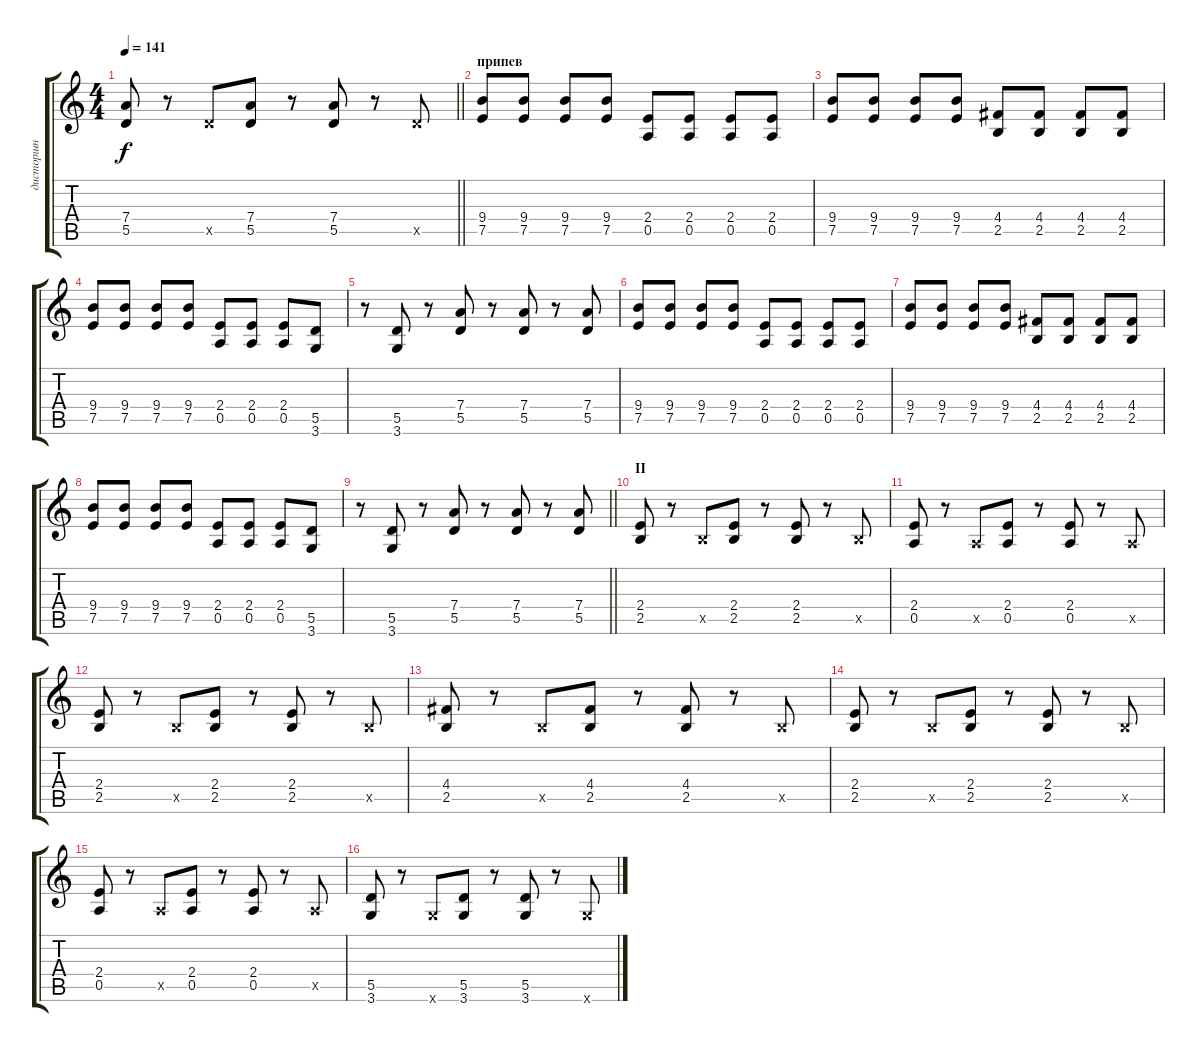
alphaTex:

\track ("дисторшн" "дисторшн") {instrument distortionguitar}
\staff {score tabs}
\tuning (E4 B3 G3 D3 A2 E2) {hide}
\ts (4 4)
\tempo 141
\clef g2
\barLineRight lightlight
\ks c
(7.4 5.5).8{dy f} r.8 5.5{x}.8 (7.4 5.5).8 r.8 (7.4 5.5).8 r.8 5.5{x}.8 |
\section ("" "припев")
(9.4 7.5).8{balance 8} (9.4 7.5).8 (9.4 7.5).8 (9.4 7.5).8 (2.4 0.5).8 (2.4 0.5).8 (2.4 0.5).8 (2.4 0.5).8 |
(9.4 7.5).8 (9.4 7.5).8 (9.4 7.5).8 (9.4 7.5).8 (4.4 2.5).8 (4.4 2.5).8 (4.4 2.5).8 (4.4 2.5).8 |
(9.4 7.5).8 (9.4 7.5).8 (9.4 7.5).8 (9.4 7.5).8 (2.4 0.5).8 (2.4 0.5).8 (2.4 0.5).8 (5.5 3.6).8 |
r.8 (5.5 3.6).8 r.8 (7.4 5.5).8 r.8 (7.4 5.5).8 r.8 (7.4 5.5).8 |
(9.4 7.5).8 (9.4 7.5).8 (9.4 7.5).8 (9.4 7.5).8 (2.4 0.5).8 (2.4 0.5).8 (2.4 0.5).8 (2.4 0.5).8 |
(9.4 7.5).8 (9.4 7.5).8 (9.4 7.5).8 (9.4 7.5).8 (4.4 2.5).8 (4.4 2.5).8 (4.4 2.5).8 (4.4 2.5).8 |
(9.4 7.5).8 (9.4 7.5).8 (9.4 7.5).8 (9.4 7.5).8 (2.4 0.5).8 (2.4 0.5).8 (2.4 0.5).8 (5.5 3.6).8 |
\barLineRight lightlight
r.8 (5.5 3.6).8 r.8 (7.4 5.5).8 r.8 (7.4 5.5).8 r.8 (7.4 5.5).8 |
\section ("" "II")
(2.4 2.5).8{balance 0} r.8 2.5{x}.8 (2.4 2.5).8 r.8 (2.4 2.5).8 r.8 2.5{x}.8 |
(2.4 0.5).8 r.8 0.5{x}.8 (2.4 0.5).8 r.8 (2.4 0.5).8 r.8 0.5{x}.8 |
(2.4 2.5).8 r.8 2.5{x}.8 (2.4 2.5).8 r.8 (2.4 2.5).8 r.8 2.5{x}.8 |
(4.4 2.5).8 r.8 2.5{x}.8 (4.4 2.5).8 r.8 (4.4 2.5).8 r.8 2.5{x}.8 |
(2.4 2.5).8 r.8 2.5{x}.8 (2.4 2.5).8 r.8 (2.4 2.5).8 r.8 2.5{x}.8 |
(2.4 0.5).8 r.8 0.5{x}.8 (2.4 0.5).8 r.8 (2.4 0.5).8 r.8 0.5{x}.8 |
(5.5 3.6).8 r.8 3.6{x}.8 (5.5 3.6).8 r.8 (5.5 3.6).8 r.8 3.6{x}.8
